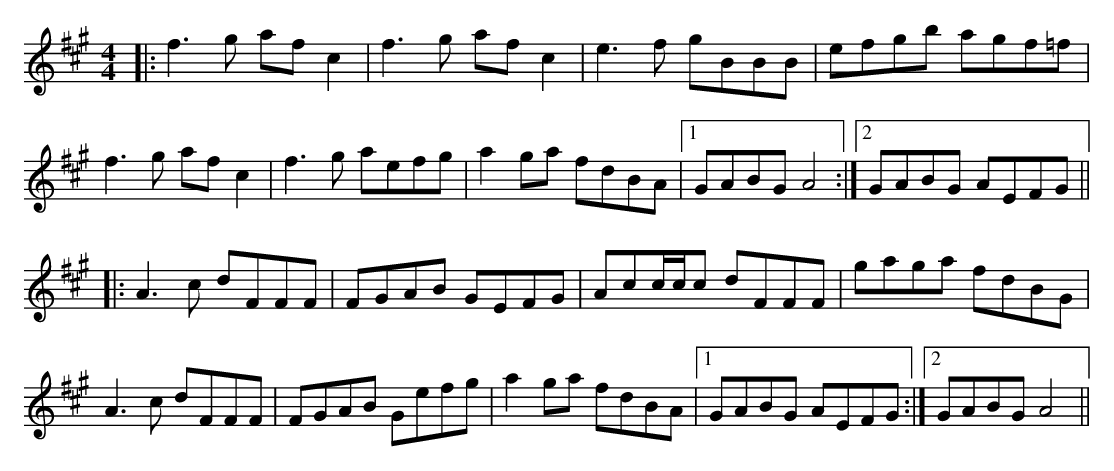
X:1
M:4/4
K:A
|:f3g afc2|f3g afc2|e3f gBBB|efgb agf=f|
f3g afc2|f3g aefg|a2ga fdBA|1 GABG A4:|2 GABG AEFG||
|:A3c dFFF|FGAB GEFG|Acc/c/c dFFF|gaga fdBG|
A3c dFFF|FGAB Gefg|a2ga fdBA|1 GABG AEFG:|2 GABG A4||
